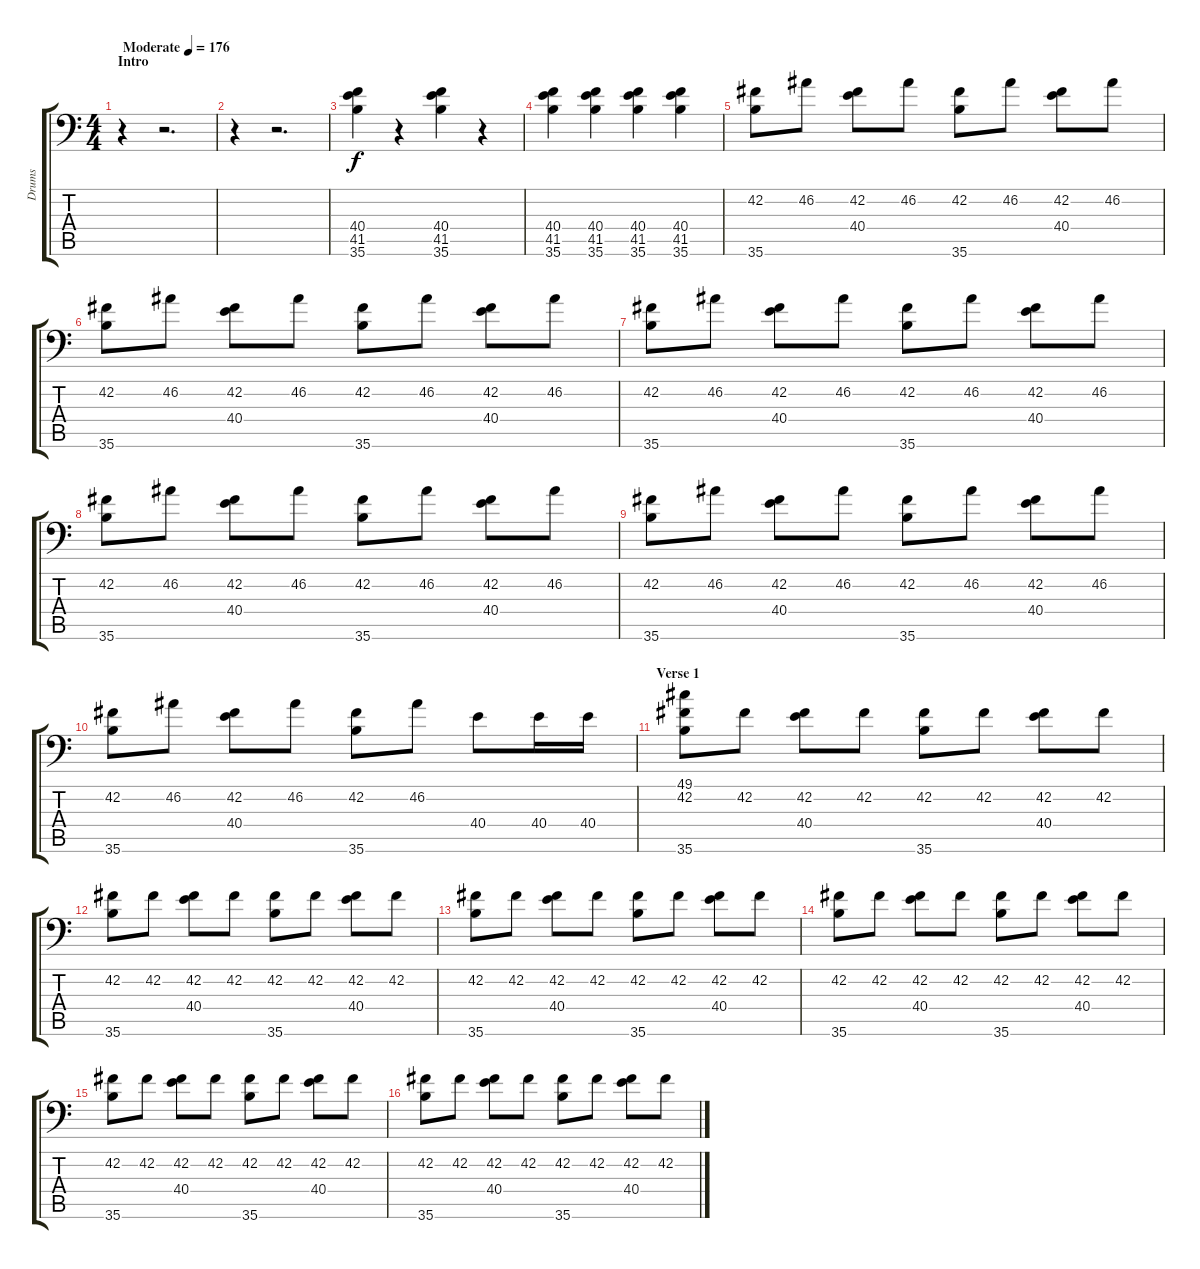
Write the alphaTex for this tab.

\track ("Drums" "Drums") {instrument acousticgrandpiano}
\staff {score tabs}
\tuning (C-1 C-1 C-1 C-1 C-1 C-1) {hide}
\ts (4 4)
\section ("" "Intro")
\tempo (176 "Moderate")
\clef f4
\ks c
r.4{dy f instrument acousticgrandpiano} r.2{d} |
r.4 r.2{d} |
(40.4 41.5 35.6).4 r.4 (40.4 41.5 35.6).4 r.4 |
(40.4 41.5 35.6).4 (40.4 41.5 35.6).4 (40.4 41.5 35.6).4 (40.4 41.5 35.6).4 |
(42.2 35.6).8 46.2.8 (42.2 40.4).8 46.2.8 (42.2 35.6).8 46.2.8 (42.2 40.4).8 46.2.8 |
(42.2 35.6).8 46.2.8 (42.2 40.4).8 46.2.8 (42.2 35.6).8 46.2.8 (42.2 40.4).8 46.2.8 |
(42.2 35.6).8 46.2.8 (42.2 40.4).8 46.2.8 (42.2 35.6).8 46.2.8 (42.2 40.4).8 46.2.8 |
(42.2 35.6).8 46.2.8 (42.2 40.4).8 46.2.8 (42.2 35.6).8 46.2.8 (42.2 40.4).8 46.2.8 |
(42.2 35.6).8 46.2.8 (42.2 40.4).8 46.2.8 (42.2 35.6).8 46.2.8 (42.2 40.4).8 46.2.8 |
(42.2 35.6).8 46.2.8 (42.2 40.4).8 46.2.8 (42.2 35.6).8 46.2.8 40.4.8 40.4.16 40.4.16 |
\section ("" "Verse 1")
(49.1 42.2 35.6).8 42.2.8 (42.2 40.4).8 42.2.8 (42.2 35.6).8 42.2.8 (42.2 40.4).8 42.2.8 |
(42.2 35.6).8 42.2.8 (42.2 40.4).8 42.2.8 (42.2 35.6).8 42.2.8 (42.2 40.4).8 42.2.8 |
(42.2 35.6).8 42.2.8 (42.2 40.4).8 42.2.8 (42.2 35.6).8 42.2.8 (42.2 40.4).8 42.2.8 |
(42.2 35.6).8 42.2.8 (42.2 40.4).8 42.2.8 (42.2 35.6).8 42.2.8 (42.2 40.4).8 42.2.8 |
(42.2 35.6).8 42.2.8 (42.2 40.4).8 42.2.8 (42.2 35.6).8 42.2.8 (42.2 40.4).8 42.2.8 |
(42.2 35.6).8 42.2.8 (42.2 40.4).8 42.2.8 (42.2 35.6).8 42.2.8 (42.2 40.4).8 42.2.8
